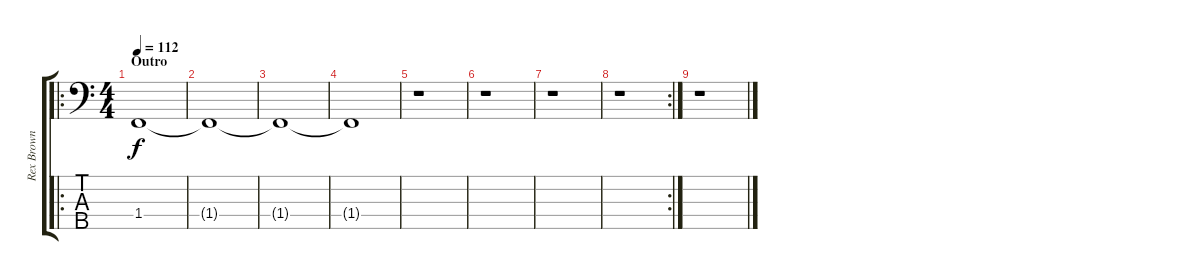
\track ("Rex Brown" "Rex Brown") {instrument electricbasspick}
\staff {score tabs}
\tuning (G2 D2 A1 E1 B0) {hide}
\ro
\ts (4 4)
\section ("" "Outro")
\tempo 112
\clef f4
\ks c
1.4{t}.1{dy f volume 0} |
1.4{t}.1 |
1.4{t}.1 |
1.4{t}.1 |
r.1 |
r.1 |
r.1 |
\rc 2
r.1 |
r.1
